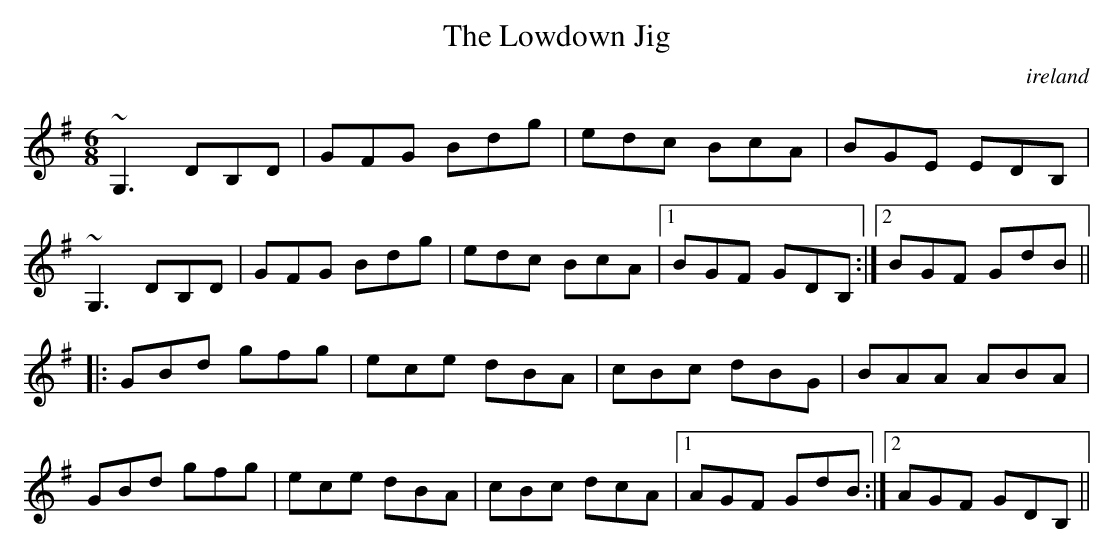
X:1
T:Lowdown Jig, The
O:ireland
M:6/8
K:G
~G,3 DB,D|GFG Bdg|edc BcA|BGE EDB,|
~G,3 DB,D|GFG Bdg|edc BcA|1 BGF GDB,:|2 BGF GdB||
|:GBd gfg|ece dBA|cBc dBG|BAA ABA|
GBd gfg|ece dBA|cBc dcA|1 AGF GdB:|2 AGF GDB,||
